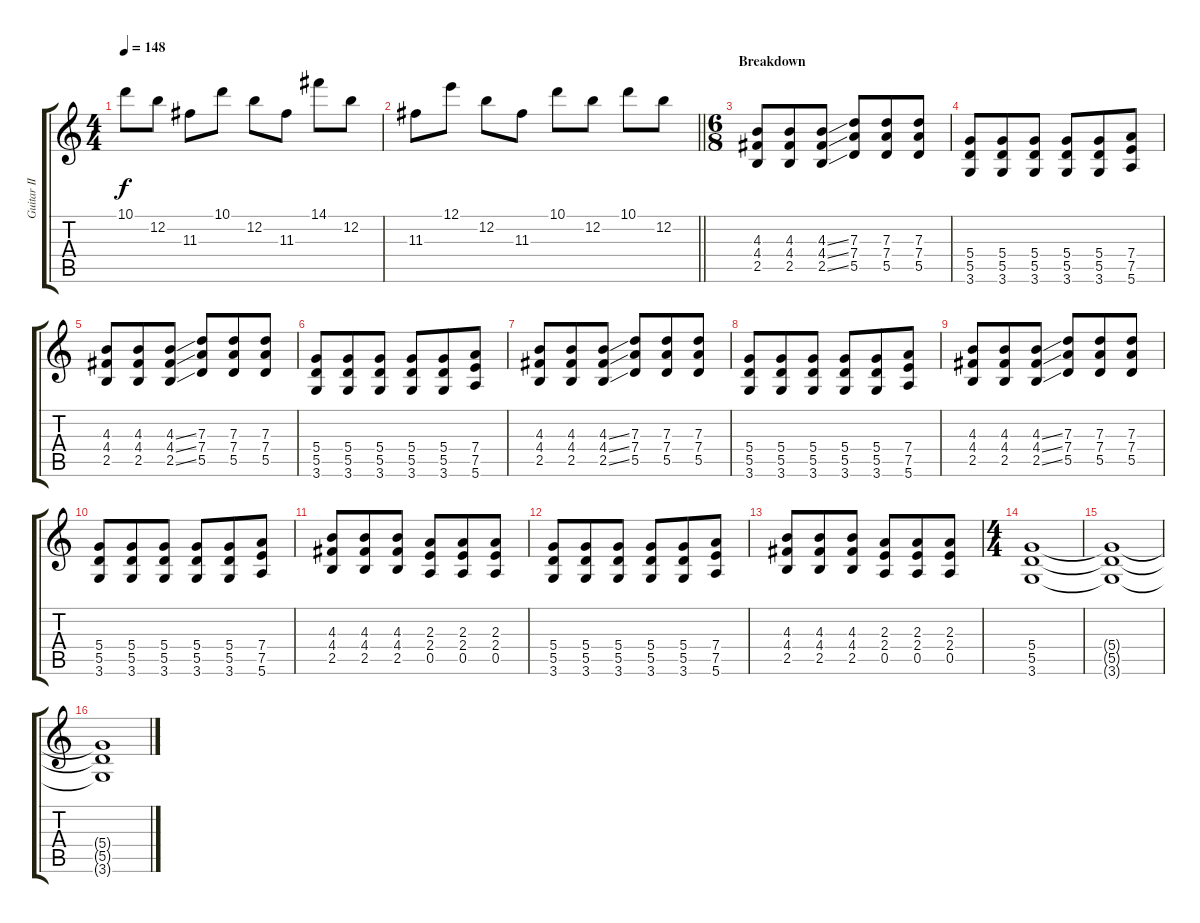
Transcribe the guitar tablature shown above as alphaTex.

\track ("Guitar II" "Guitar II") {instrument distortionguitar}
\staff {score tabs}
\tuning (E4 B3 G3 D3 A2 E2) {hide}
\ts (4 4)
\tempo 148
\clef g2
\ks c
10.1.8{dy f} 12.2.8 11.3.8 10.1.8 12.2.8 11.3.8 14.1.8 12.2.8 |
\barLineRight lightlight
11.3.8 12.1.8 12.2.8 11.3.8 10.1.8 12.2.8 10.1.8 12.2.8 |
\ts (6 8)
\section ("" "Breakdown")
(4.3 4.4 2.5).8 (4.3 4.4 2.5).8 (4.3{ss} 4.4{ss} 2.5{ss}).8 (7.3 7.4 5.5).8 (7.3 7.4 5.5).8 (7.3 7.4 5.5).8 |
(5.4 5.5 3.6).8 (5.4 5.5 3.6).8 (5.4 5.5 3.6).8 (5.4 5.5 3.6).8 (5.4 5.5 3.6).8 (7.4 7.5 5.6).8 |
(4.3 4.4 2.5).8 (4.3 4.4 2.5).8 (4.3{ss} 4.4{ss} 2.5{ss}).8 (7.3 7.4 5.5).8 (7.3 7.4 5.5).8 (7.3 7.4 5.5).8 |
(5.4 5.5 3.6).8 (5.4 5.5 3.6).8 (5.4 5.5 3.6).8 (5.4 5.5 3.6).8 (5.4 5.5 3.6).8 (7.4 7.5 5.6).8 |
(4.3 4.4 2.5).8 (4.3 4.4 2.5).8 (4.3{ss} 4.4{ss} 2.5{ss}).8 (7.3 7.4 5.5).8 (7.3 7.4 5.5).8 (7.3 7.4 5.5).8 |
(5.4 5.5 3.6).8 (5.4 5.5 3.6).8 (5.4 5.5 3.6).8 (5.4 5.5 3.6).8 (5.4 5.5 3.6).8 (7.4 7.5 5.6).8 |
(4.3 4.4 2.5).8 (4.3 4.4 2.5).8 (4.3{ss} 4.4{ss} 2.5{ss}).8 (7.3 7.4 5.5).8 (7.3 7.4 5.5).8 (7.3 7.4 5.5).8 |
(5.4 5.5 3.6).8 (5.4 5.5 3.6).8 (5.4 5.5 3.6).8 (5.4 5.5 3.6).8 (5.4 5.5 3.6).8 (7.4 7.5 5.6).8 |
(4.3 4.4 2.5).8 (4.3 4.4 2.5).8 (4.3 4.4 2.5).8 (2.3 2.4 0.5).8 (2.3 2.4 0.5).8 (2.3 2.4 0.5).8 |
(5.4 5.5 3.6).8 (5.4 5.5 3.6).8 (5.4 5.5 3.6).8 (5.4 5.5 3.6).8 (5.4 5.5 3.6).8 (7.4 7.5 5.6).8 |
(4.3 4.4 2.5).8 (4.3 4.4 2.5).8 (4.3 4.4 2.5).8 (2.3 2.4 0.5).8 (2.3 2.4 0.5).8 (2.3 2.4 0.5).8 |
\ts (4 4)
(5.4 5.5 3.6).1 |
(5.4{t} 5.5{t} 3.6{t}).1 |
(5.4{t} 5.5{t} 3.6{t}).1
